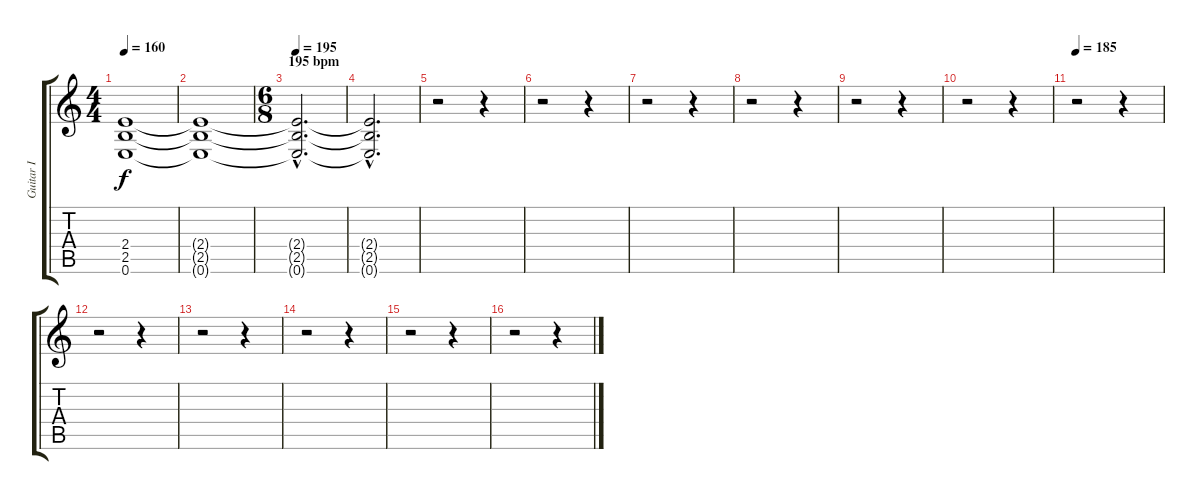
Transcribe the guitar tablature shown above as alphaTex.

\track ("Guitar I" "Guitar I") {instrument distortionguitar}
\staff {score tabs}
\tuning (E4 B3 G3 D3 A2 E2) {hide}
\ts (4 4)
\tempo 160
\clef g2
\ks c
(2.4 2.5 0.6).1{dy f} |
(2.4{t} 2.5{t} 0.6{t}).1{volume 4} |
\ts (6 8)
\section ("" "195 bpm")
\tempo 195
(2.4{hac t} 2.5{hac t} 0.6{hac t}).2{d} |
(2.4{hac t} 2.5{hac t} 0.6{hac t}).2{d} |
r.2 r.4 |
r.2 r.4 |
r.2 r.4 |
r.2 r.4 |
r.2 r.4 |
r.2 r.4 |
\tempo 185
r.2 r.4 |
r.2 r.4 |
r.2 r.4 |
r.2 r.4 |
r.2 r.4 |
r.2 r.4
